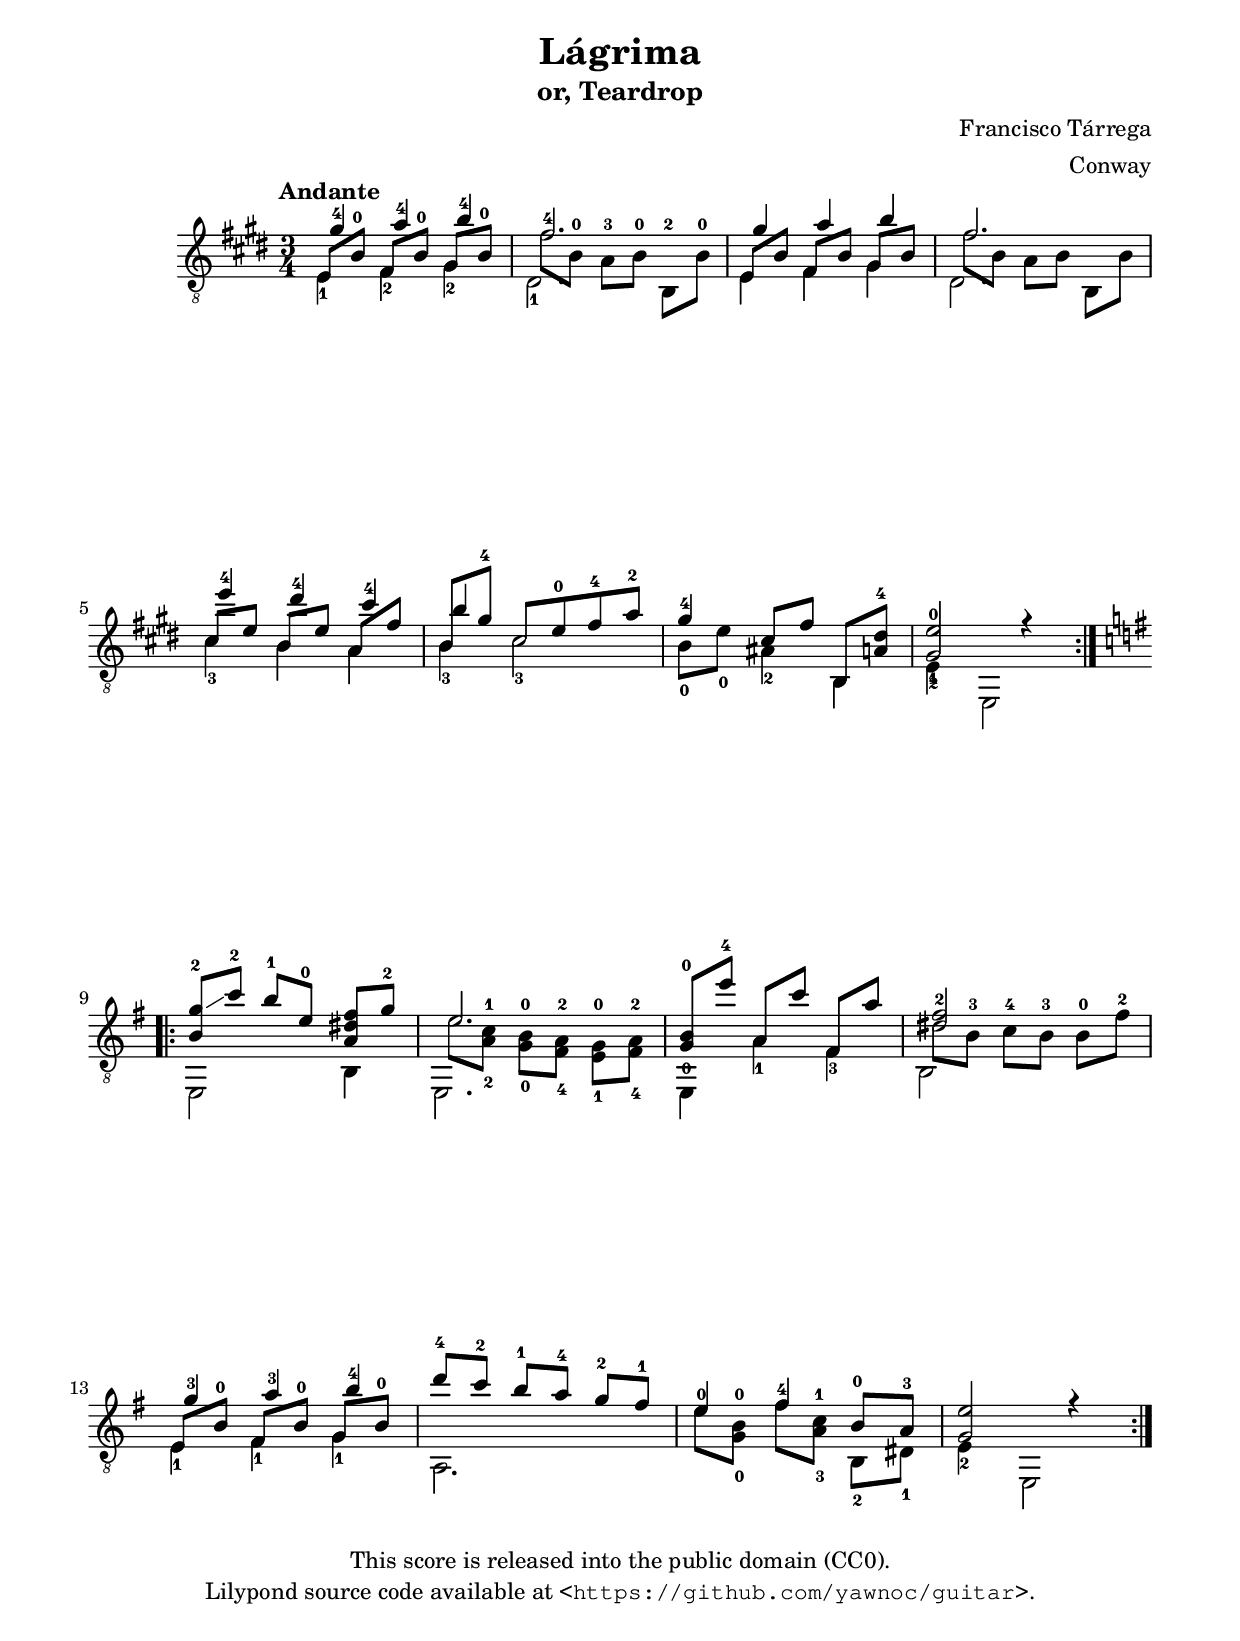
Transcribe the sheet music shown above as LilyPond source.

\version "2.18.2"


%%%%%%%%%%%%%%%%%%%%%%%%%%%%%%%%%%%%%%%%%%%%%%%%%%%%%%%%%%%%%%%%
% General
%%%%%%%%%%%%%%%%%%%%%%%%%%%%%%%%%%%%%%%%%%%%%%%%%%%%%%%%%%%%%%%%

\paper {
  top-margin = 1.5\cm
  left-margin = 1.5\cm
  right-margin = 1.5\cm
  bottom-margin = 1.5\cm
  ragged-last-bottom = ##f
  footnote-separator-markup = \markup { \vspace #1.5 }
}

globalSettings = {
  \accidentalStyle modern
  \compressFullBarRests
  \mergeDifferentlyHeadedOn
  \mergeDifferentlyDottedOn
  \numericTimeSignature
  \pointAndClickOff
  \override TextScript.extra-offset = #'(0 . 0.7)
  \override Score.FootnoteItem.annotation-line = ##f
}

origin-url = "https://github.com/yawnoc/guitar"

\header {
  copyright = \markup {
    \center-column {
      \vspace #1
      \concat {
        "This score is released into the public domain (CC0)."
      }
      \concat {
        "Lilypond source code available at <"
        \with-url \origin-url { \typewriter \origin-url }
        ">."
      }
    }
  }
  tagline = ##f
}

triplet = #(define-music-function
  (parser location music) (ly:music?)
  #{
    \tuplet 3/2 { $music }
  #}
)

tripletDuple = #(define-music-function
  (parser location music) (ly:music?)
  #{
    \tuplet 6/4 { $music }
  #}
)

overrideBeamedStemLengths = #(define-scheme-function
  (parser location lengths) (list?)
  #{
    \override Stem.details.beamed-lengths = $lengths
  #}
)
revertBeamedStemLengths = { \revert Stem.details.beamed-lengths }

overrideBeamVerticalPositions = #(define-scheme-function
  (parser location positions) (pair?)
  #{
    \override Beam.positions = $positions
  #}
)

%%%%%%%%%%%%%%%%%%%%%%%%%%%%%%%%%%%%%%%%%%%%%%%%%%%%%%%%%%%%%%%%
% Semantic bar lines
%%%%%%%%%%%%%%%%%%%%%%%%%%%%%%%%%%%%%%%%%%%%%%%%%%%%%%%%%%%%%%%%

barLineGoto = { \bar "||" }
barLineKeyChange = { \bar "||" }
barLineEnd = { \bar "|." }

%%%%%%%%%%%%%%%%%%%%%%%%%%%%%%%%%%%%%%%%%%%%%%%%%%%%%%%%%%%%%%%%
% Guitar notation
%%%%%%%%%%%%%%%%%%%%%%%%%%%%%%%%%%%%%%%%%%%%%%%%%%%%%%%%%%%%%%%%

stringNumbersAbove = { \set stringNumberOrientations = #'(up) }
stringNumbersBelow = { \set stringNumberOrientations = #'(down) }

fingeringAbove = { \set fingeringOrientations = #'(up) }
fingeringBelow = { \set fingeringOrientations = #'(down) }
fingeringAleft = { \set fingeringOrientations = #'(left) }
fingeringAright = { \set fingeringOrientations = #'(right) }

startGraceMusic = {
  <>(
  \override Fingering.font-size = -6
}
stopGraceMusic = {
  \revert Fingering.font-size
  <>)
}

overrideHorizontalShift = #(define-scheme-function
  (parser location distance) (number?)
  #{
    \override NoteColumn.force-hshift = $distance
  #}
)
revertHorizontalShift = { \revert NoteColumn.force-hshift }

barreSpan = #(define-music-function
  (parser location label offsetPair music)
  (string? (pair? (cons 0 0)) ly:music?)
  (let
    (
      (elements (extract-named-music music '(NoteEvent EventChord)))
    )
    (if
      (pair? elements)
      (let
        (
          (first-element (first elements))
          (last-element (last elements))
        )
        (set!
          (ly:music-property first-element 'articulations)
          (cons
            (make-music 'TextSpanEvent 'span-direction -1)
            (ly:music-property first-element 'articulations)
          )
        )
        (set!
          (ly:music-property last-element 'articulations)
          (cons
            (make-music 'TextSpanEvent 'span-direction 1)
            (ly:music-property last-element 'articulations)
          )
        )
      )
    )
  )
  #{
    \once \override TextSpanner.font-shape = #'upright
    \once \override TextSpanner.style = #'line
    \once \override TextSpanner.extra-offset = #offsetPair
    \once \override TextSpanner.bound-details = #`(
      (left
        (text . ,#{ \markup { \raise #-0.7 { #label \hspace #0.7 }} #})
        (Y . 0)
        (padding . -0.8)
        (attach-dir . -2)
      )
      (right
        (text . ,#{ \markup { \draw-line #'(0 . -1.3) } #}) ;; draw hook
        (Y . 0)
        (padding . -0.5)
        (attach-dir . 2)
      )
    )
    \once \override TextSpanner #'after-line-breaking = #(lambda (grob)
      (let*
        (
          (originalGrob (ly:grob-original grob))
          (splitGrobs (ly:spanner-broken-into originalGrob))
        )
        (if
          (and
            (>= (length splitGrobs) 2)
            (not (eq? (car (last-pair splitGrobs)) grob))
          )
          (begin
            (ly:grob-set-nested-property! grob
              '(bound-details right text)
              #{ \markup { \draw-line #'(0 . 0) } #} ;; suppress draw hook
            )
            (ly:grob-set-property! grob
              'extra-offset
              (cons
                (car offsetPair)
                (+ (cdr offsetPair) 0.7) ;; correction for suppressed hook
              )
            )
            (ly:grob-set-nested-property! grob
              '(bound-details right padding)
              #'-3 ;; increase spanner length
            )
          )
        )
      )
    )
    $music
  #}
)

barre = #(define-scheme-function
  (parser location label) (string?)
  #{
    \markup {
      \center-align {
        \hspace #0.7
        $label
      }
    }
  #}
)

nudgeNextBarre = #(define-scheme-function
  (parser location distance) (number?)
  #{
    \once \override TextScript.X-offset = $distance
  #}
)

position = #(define-scheme-function
  (parser location label) (string?)
  #{
    \markup {
      \center-align {
        \hspace #0.5
        $label
      }
    }
  #}
)

#(define-markup-command
  (markupString layout properties stringNumber) (markup?)
  (interpret-markup layout properties
    #{
      \markup \circle { \bold #stringNumber }
    #}
  )
)

#(define-markup-command
  (resonatesOn layout properties note stringNumber) (markup? markup?)
  (interpret-markup layout properties
    #{
      \markup { #note "resonates on" \markupString #stringNumber }
    #}
  )
)

%%%%%%%%%%%%%%%%%%%%%%%%%%%%%%%%%%%%%%%%%%%%%%%%%%%%%%%%%%%%%%%%
% Goto statements
%%%%%%%%%%%%%%%%%%%%%%%%%%%%%%%%%%%%%%%%%%%%%%%%%%%%%%%%%%%%%%%%

overrideGotoVisibility = {
  \once \override Score.RehearsalMark #'break-visibility = #'#(#t #t #f)
}

makeGotoMark = #(define-scheme-function
  (parser location label) (string?)
  #{
    \mark \markup { \small \italic $label }
  #}
)

simultaneousMarkSeparator = {
  \cadenzaOn
    s1073741824 % stupid, but works
  \cadenzaOff
}

coda = {
  \overrideGotoVisibility
  \mark \markup { \musicglyph #"scripts.coda" }
}

fine = {
  \overrideGotoVisibility
  \makeGotoMark Fine
}

dcAlCoda = {
  \overrideGotoVisibility
  \makeGotoMark "D.C. al Coda"
}

dcAlFine = {
  \overrideGotoVisibility
  \makeGotoMark "D.C. al Fine"
}

toCoda = {
  \overrideGotoVisibility
  \makeGotoMark "to Coda"
}



\header {
  title = "Lágrima"
  subtitle = "or, Teardrop"
  composer = "Francisco Tárrega"
  arranger = "Conway"
}


initialSignatures = {
  \tempo "Andante"
  \clef "treble_8"
  \key e \major
  \time 3/4
  \set Timing.beamExceptions = #'()
}


highVoiceMusic = {
  
  \globalSettings
  
  % Major section
  \barNumberCheck #1
  \repeat volta 2 {
    \relative c'' {
      \shiftOn
      gis4-4 a-4 b-4 |
      \shiftOff
      fis2.-4 |
      \shiftOn
      gis4 a b |
      \shiftOff
      fis2. |
      \shiftOn
      e'4-4 dis-4 cis-4 |
      b \shiftOff cis,8[ e-0 fis-4 a-2] |
      gis4-4 cis,8 fis b,, <dis'-4 a> |
      <e-0 gis,-1>2 r4 |
    }
  }
  
  % Minor section
  \barNumberCheck #9
  \key e \minor
  \repeat volta 2 {
    \relative c' {
      <g'-2 b,>8 \glissando c-2 b-1 e,-0 <fis dis a> g-2 |
      e2. |
      <b-0 g-0>8 e'-4 a,, c' fis,, a' |
      <fis dis-2>2 s4 |
      \shiftOn
      g4-3 a-3 b-4 |
      \shiftOff
      d8-4 c-2 b-1 a-4 g-2 fis-1 |
      e4-0 fis-4 b,8-0 a-3 |
      <g e'>2 r4 |
    }
  }
  
}


lowVoiceMusic = {
  
  \globalSettings
  
  % Major section
  \barNumberCheck #1
  \repeat volta 2 {
    \relative c {
      e4-1 fis-2 gis-2 |
      \shiftOn
      dis2.-1 |
      \shiftOff
      e4 fis gis |
      \shiftOn
      dis2. |
      \shiftOff
      cis'4-3 b a |
      b4-3 cis2-3 |
      b8-0 e-0 ais,4-2 b, |
      e4-2 e,2 |
    }
  }
  
  % Minor section
  \barNumberCheck #9
  \repeat volta 2 {
    \relative c, {
      e2 b'4 |
      \shiftOn
      e,2. |
      \shiftOff
      e4 a'-1 fis-3 |
      \shiftOn
      b,2 s4 |
      \shiftOff
      e4-1 fis-1 g-1 |
      a,2. |
      e''8 <b-0 g-0> fis' <c-1 a-3> b,-2 dis-1 |
      e4-2 e,2 |
    }
  }
  
}


middleVoiceMusic = {
  
  \globalSettings
  
  % Major section
  \barNumberCheck #1
  \repeat volta 2 {
    \relative c {
      \shiftOff
      e8 b'-0 fis b-0 gis b-0 |
      \stemDown
      fis' b,-0 a-3 b-0 b,-2 b'-0 |
      \stemUp
      e, b' fis b gis b |
      \stemDown
      fis' b, a b b, b' |
      \stemUp
      cis e b e a, fis' |
      b, gis'-4 s2 |
      s2. |
      s2. |
    }
  }
  
  % Minor section
  \barNumberCheck #9
  \repeat volta 2 {
    \relative c' {
      s2. |
      \stemDown
      e8 <c-1 a-2> <b-0 g-0> <a-2 fis-4> <g-0 e-1> <a-2 fis-4> |
      s2. |
      dis8 b-3 c-4 b-3 b-0 fis'-2 |
      \stemUp
      e, b'-0 fis b-0 g b-0 |
      s2. |
      s2. |
      s2. |
    }
  }
  
}


allMusic = {
  \initialSignatures
  <<
    << \highVoiceMusic >>
      \\
    << \lowVoiceMusic >>
      \\
    << \middleVoiceMusic >>
  >>
}


\score {
  \allMusic
}
